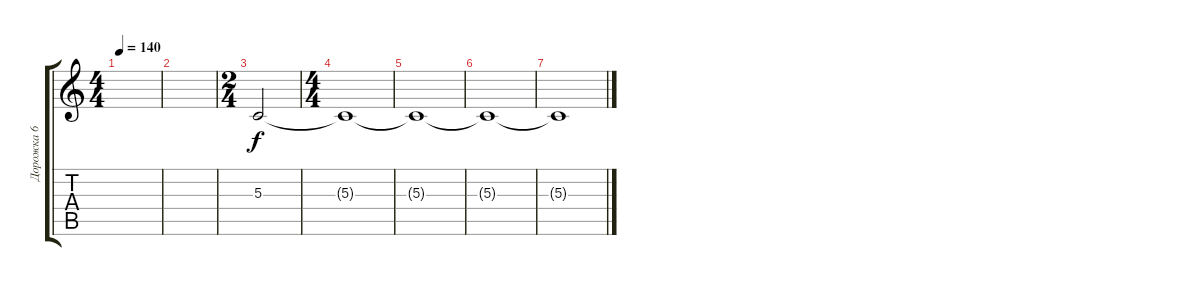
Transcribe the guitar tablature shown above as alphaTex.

\track ("Дорожка 6" "Дорожка 6") {instrument applause}
\staff {score tabs}
\tuning (E4 B3 G3 D3 A2 E2) {hide}
\ts (4 4)
\tempo 140
\clef g2
\ks c
|
|
\ts (2 4)
5.3.2{dy f instrument applause} |
\ts (4 4)
5.3{t}.1{volume 0} |
5.3{t}.1 |
5.3{t}.1 |
5.3{t}.1
